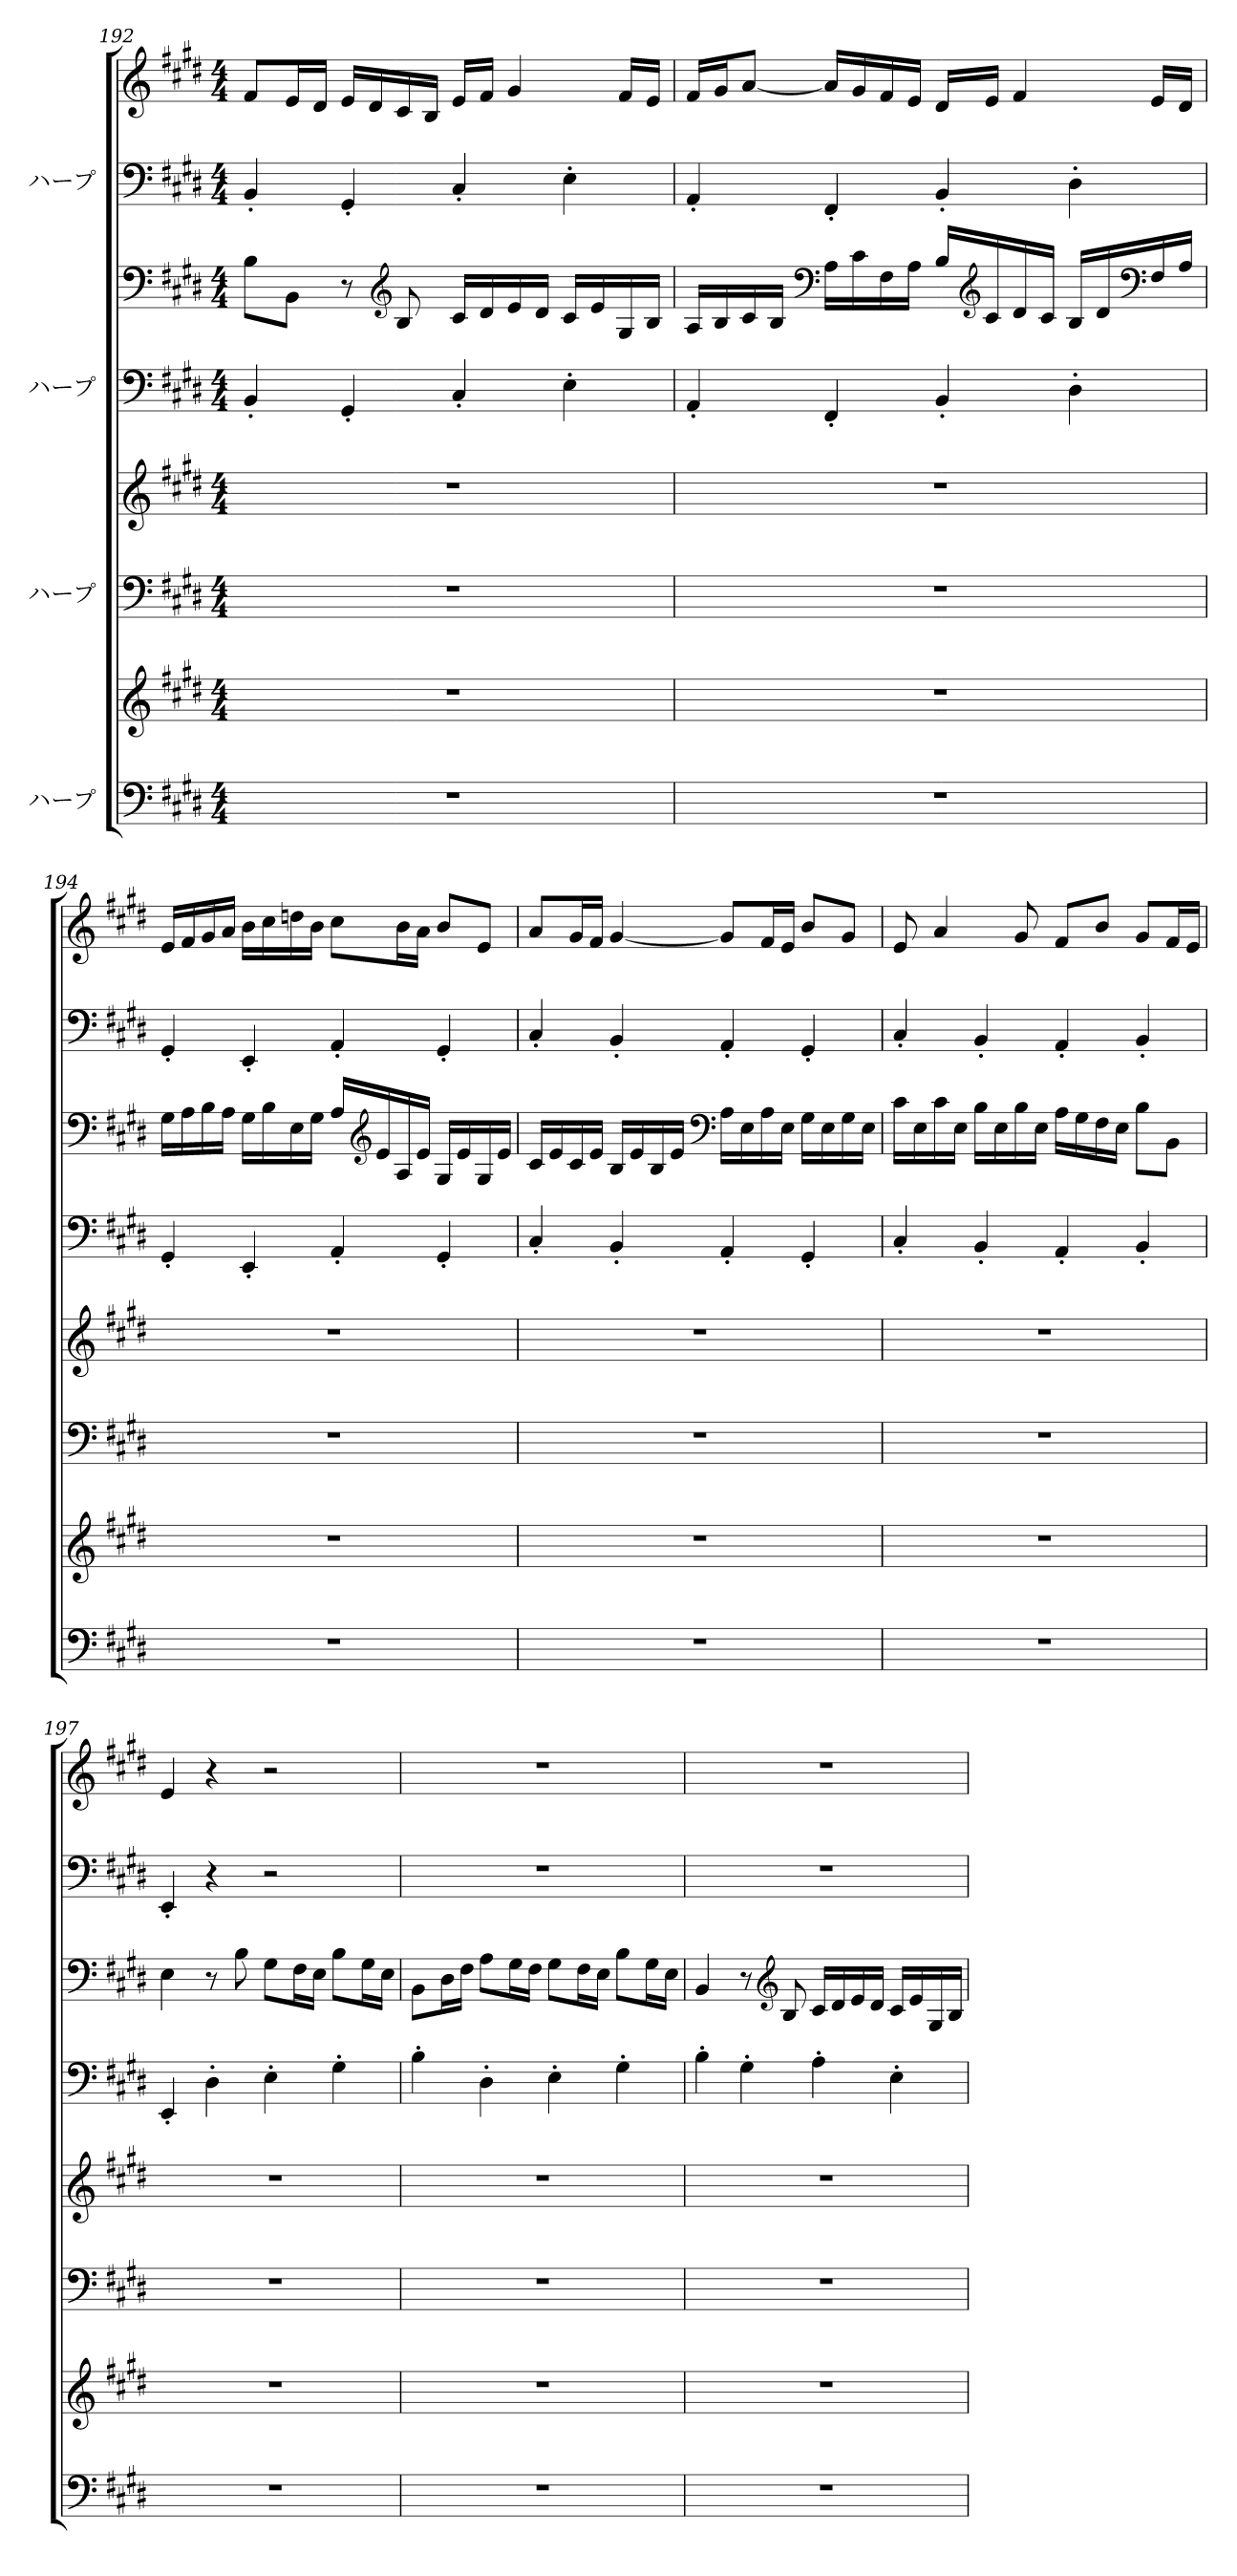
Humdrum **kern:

**kern	**kern	**kern	**kern	**kern	**kern	**kern	**kern
*part4	*part4	*part3	*part3	*part2	*part2	*part1	*part1
*staff8	*staff7	*staff6	*staff5	*staff4	*staff3	*staff2	*staff1
*I"ハープ	*	*I"ハープ	*	*I"ハープ	*	*I"ハープ	*
!!LO:PB:g=z
*clefF4	*clefG2	*clefF4	*clefG2	*clefF4	*clefF4	*clefF4	*clefG2
*k[f#c#g#d#]	*k[f#c#g#d#]	*k[f#c#g#d#]	*k[f#c#g#d#]	*k[f#c#g#d#]	*k[f#c#g#d#]	*k[f#c#g#d#]	*k[f#c#g#d#]
*M4/4	*M4/4	*M4/4	*M4/4	*M4/4	*M4/4	*M4/4	*M4/4
=192	=192	=192	=192	=192	=192	=192	=192
1r	1r	1r	1r	4BB'/	8B\L	4BB'/	8f#/L
.	.	.	.	.	8BB\J	.	16e/L
.	.	.	.	.	.	.	16d#/JJ
.	.	.	.	4GG#'/	8r	4GG#'/	16e/LL
.	.	.	.	.	.	.	16d#/
*	*	*	*	*	*clefG2	*	*
.	.	.	.	.	8B/	.	16c#/
.	.	.	.	.	.	.	16B/JJ
.	.	.	.	4C#'/	16c#/LL	4C#'/	16e/LL
.	.	.	.	.	16d#/	.	16f#/JJ
.	.	.	.	.	16e/	.	4g#/
.	.	.	.	.	16d#/JJ	.	.
.	.	.	.	4E'\	16c#/LL	4E'\	.
.	.	.	.	.	16e/	.	.
.	.	.	.	.	16G#/	.	16f#/LL
.	.	.	.	.	16B/JJ	.	16e/JJ
=193	=193	=193	=193	=193	=193	=193	=193
1r	1r	1r	1r	4AA'/	16A/LL	4AA'/	16f#/LL
.	.	.	.	.	16B/	.	16g#/J
.	.	.	.	.	16c#/	.	[8a/J
.	.	.	.	.	16B/JJ	.	.
*	*	*	*	*	*clefF4	*	*
.	.	.	.	4FF#'/	16A\LL	4FF#'/	16a/LL]
.	.	.	.	.	16c#\	.	16g#/
.	.	.	.	.	16F#\	.	16f#/
.	.	.	.	.	16A\JJ	.	16e/JJ
.	.	.	.	4BB'/	16B/LL	4BB'/	16d#/LL
*	*	*	*	*	*clefG2	*	*
.	.	.	.	.	16c#/	.	16e/JJ
.	.	.	.	.	16d#/	.	4f#/
.	.	.	.	.	16c#/JJ	.	.
.	.	.	.	4D#'\	16B/LL	4D#'\	.
.	.	.	.	.	16d#/	.	.
*	*	*	*	*	*clefF4	*	*
.	.	.	.	.	16F#/	.	16e/LL
.	.	.	.	.	16A/JJ	.	16d#/JJ
!!LO:PB:g=z
=194	=194	=194	=194	=194	=194	=194	=194
1r	1r	1r	1r	4GG#'/	16G#\LL	4GG#'/	16e/LL
.	.	.	.	.	16A\	.	16f#/
.	.	.	.	.	16B\	.	16g#/
.	.	.	.	.	16A\JJ	.	16a/JJ
.	.	.	.	4EE'/	16G#\LL	4EE'/	16b\LL
.	.	.	.	.	16B\	.	16cc#\
.	.	.	.	.	16E\	.	16ddn\
.	.	.	.	.	16G#\JJ	.	16b\JJ
.	.	.	.	4AA'/	16A/LL	4AA'/	8cc#\L
*	*	*	*	*	*clefG2	*	*
.	.	.	.	.	16e/	.	.
.	.	.	.	.	16A/	.	16b\L
.	.	.	.	.	16e/JJ	.	16a\JJ
.	.	.	.	4GG#'/	16G#/LL	4GG#'/	8b/L
.	.	.	.	.	16e/	.	.
.	.	.	.	.	16G#/	.	8e/J
.	.	.	.	.	16e/JJ	.	.
=195	=195	=195	=195	=195	=195	=195	=195
1r	1r	1r	1r	4C#'/	16c#/LL	4C#'/	8a/L
.	.	.	.	.	16e/	.	.
.	.	.	.	.	16c#/	.	16g#/L
.	.	.	.	.	16e/JJ	.	16f#/JJ
.	.	.	.	4BB'/	16B/LL	4BB'/	[4g#/
.	.	.	.	.	16e/	.	.
.	.	.	.	.	16B/	.	.
.	.	.	.	.	16e/JJ	.	.
*	*	*	*	*	*clefF4	*	*
.	.	.	.	4AA'/	16A\LL	4AA'/	8g#/L]
.	.	.	.	.	16E\	.	.
.	.	.	.	.	16A\	.	16f#/L
.	.	.	.	.	16E\JJ	.	16e/JJ
.	.	.	.	4GG#'/	16G#\LL	4GG#'/	8b/L
.	.	.	.	.	16E\	.	.
.	.	.	.	.	16G#\	.	8g#/J
.	.	.	.	.	16E\JJ	.	.
!!LO:PB:g=z
=196	=196	=196	=196	=196	=196	=196	=196
1r	1r	1r	1r	4C#'/	16c#\LL	4C#'/	8e/
.	.	.	.	.	16E\	.	.
.	.	.	.	.	16c#\	.	4a/
.	.	.	.	.	16E\JJ	.	.
.	.	.	.	4BB'/	16B\LL	4BB'/	.
.	.	.	.	.	16E\	.	.
.	.	.	.	.	16B\	.	8g#/
.	.	.	.	.	16E\JJ	.	.
.	.	.	.	4AA'/	16A\LL	4AA'/	8f#/L
.	.	.	.	.	16G#\	.	.
.	.	.	.	.	16F#\	.	8b/J
.	.	.	.	.	16E\JJ	.	.
.	.	.	.	4BB'/	8B\L	4BB'/	8g#/L
.	.	.	.	.	8BB\J	.	16f#/L
.	.	.	.	.	.	.	16e/JJ
=197	=197	=197	=197	=197	=197	=197	=197
1r	1r	1r	1r	4EE'/	4E\	4EE'/	4e/
.	.	.	.	4D#'\	8r	4r	4r
.	.	.	.	.	8B\	.	.
.	.	.	.	4E'\	8G#\L	2r	2r
.	.	.	.	.	16F#\L	.	.
.	.	.	.	.	16E\JJ	.	.
.	.	.	.	4G#'\	8B\L	.	.
.	.	.	.	.	16G#\L	.	.
.	.	.	.	.	16E\JJ	.	.
=198	=198	=198	=198	=198	=198	=198	=198
1r	1r	1r	1r	4B'\	8BB\L	1r	1r
.	.	.	.	.	16D#\L	.	.
.	.	.	.	.	16F#\JJ	.	.
.	.	.	.	4D#'\	8A\L	.	.
.	.	.	.	.	16G#\L	.	.
.	.	.	.	.	16F#\JJ	.	.
.	.	.	.	4E'\	8G#\L	.	.
.	.	.	.	.	16F#\L	.	.
.	.	.	.	.	16E\JJ	.	.
.	.	.	.	4G#'\	8B\L	.	.
.	.	.	.	.	16G#\L	.	.
.	.	.	.	.	16E\JJ	.	.
!!LO:PB:g=z
=199	=199	=199	=199	=199	=199	=199	=199
1r	1r	1r	1r	4B'\	4BB/	1r	1r
.	.	.	.	4G#'\	8r	.	.
*	*	*	*	*	*clefG2	*	*
.	.	.	.	.	8B/	.	.
.	.	.	.	4A'\	16c#/LL	.	.
.	.	.	.	.	16d#/	.	.
.	.	.	.	.	16e/	.	.
.	.	.	.	.	16d#/JJ	.	.
.	.	.	.	4E'\	16c#/LL	.	.
.	.	.	.	.	16e/	.	.
.	.	.	.	.	16G#/	.	.
.	.	.	.	.	16B/JJ	.	.
=	=	=	=	=	=	=	=
*-	*-	*-	*-	*-	*-	*-	*-
